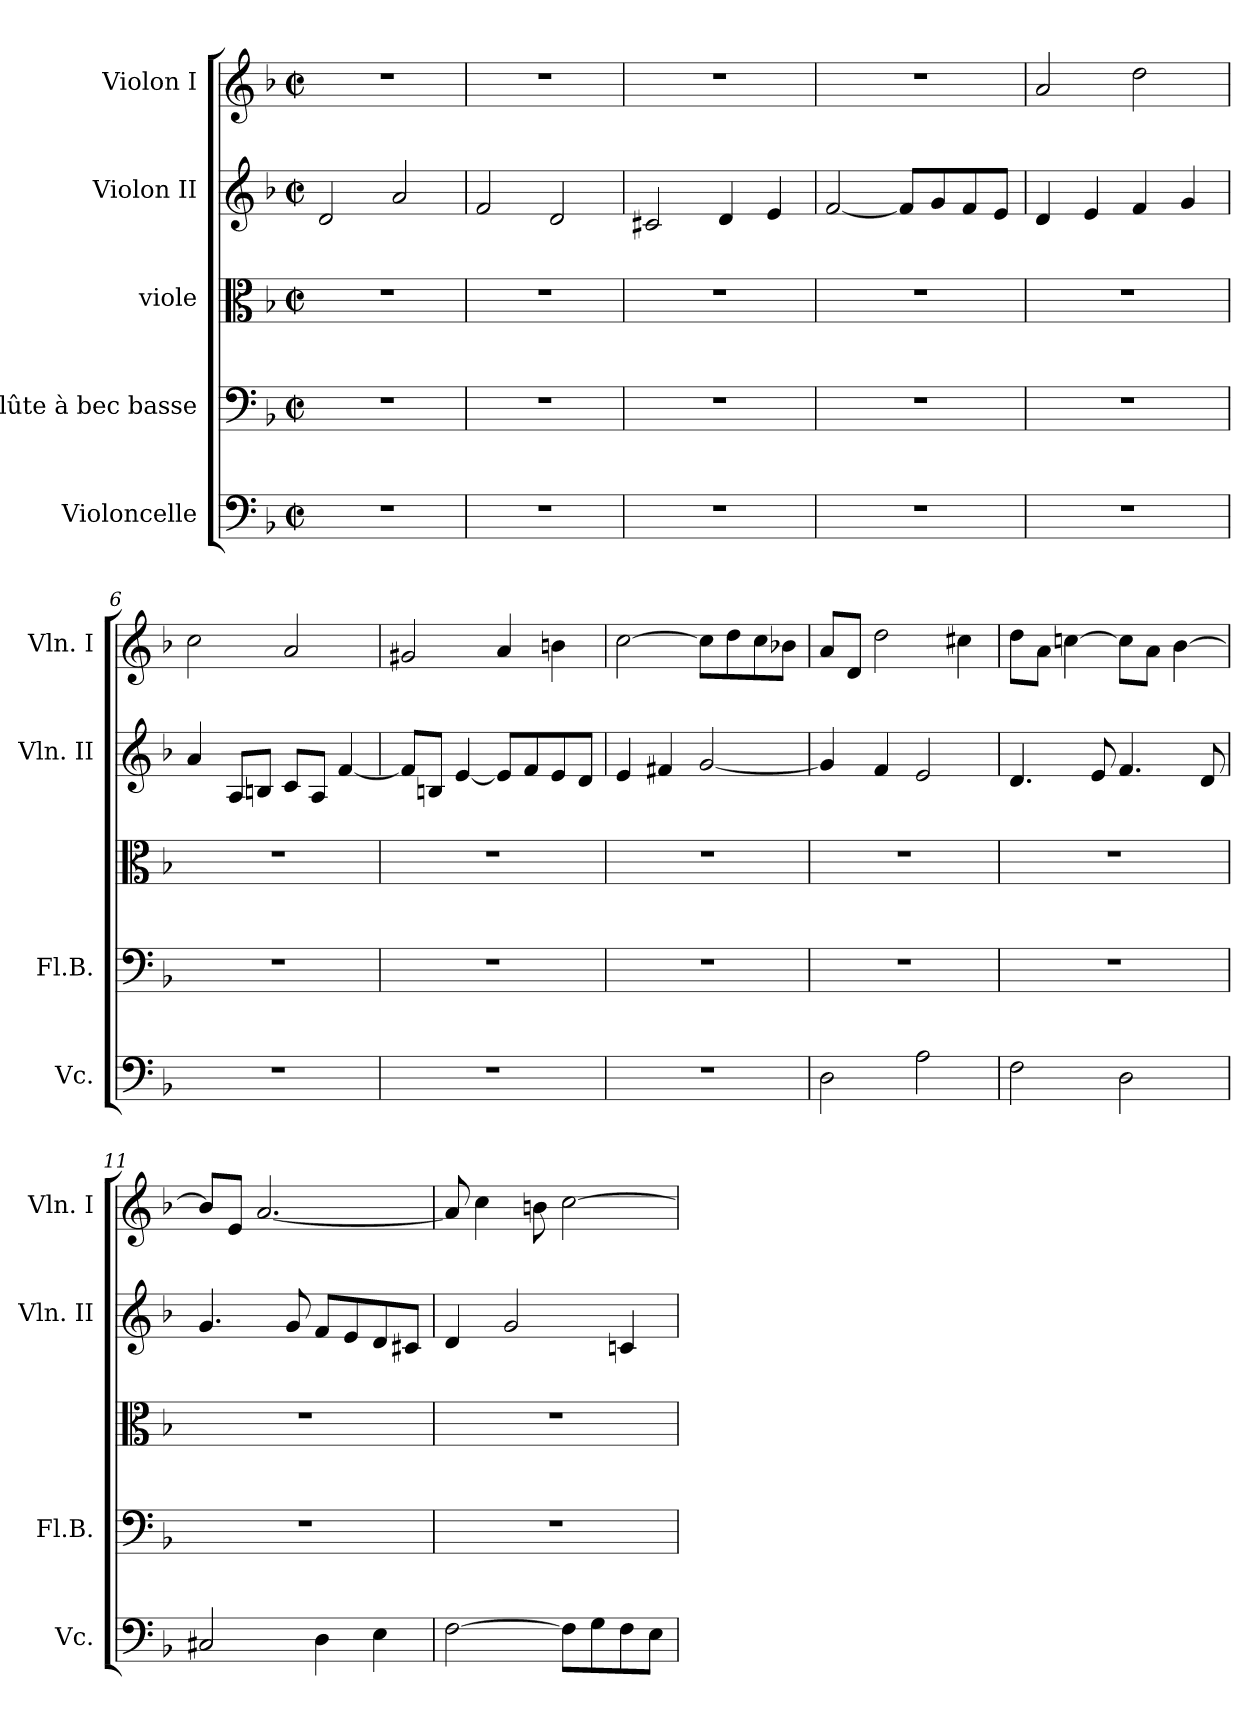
**kern	**kern	**kern	**kern	**kern
*part5	*part4	*part3	*part2	*part1
*staff5	*staff4	*staff3	*staff2	*staff1
*I"Violoncelle	*I"Flûte à bec basse	*I"viole	*I"Violon II	*I"Violon I
*I'Vc.	*I'Fl.B.	*	*I'Vln. II	*I'Vln. I
*clefF4	*clefF4	*clefC3	*clefG2	*clefG2
*	*ITrd-7c-12	*	*	*
*k[b-]	*k[b-]	*k[b-]	*k[b-]	*k[b-]
*d:	*d:	*d:	*d:	*d:
*M2/2	*M2/2	*M2/2	*M2/2	*M2/2
*met(c|)	*met(c|)	*met(c|)	*met(c|)	*met(c|)
=1	=1	=1	=1	=1
1r	1r	1r	2d/	1r
.	.	.	2a/	.
=2	=2	=2	=2	=2
1r	1r	1r	2f/	1r
.	.	.	2d/	.
=3	=3	=3	=3	=3
1r	1r	1r	2c#X/	1r
.	.	.	4d/	.
.	.	.	4e/	.
=4	=4	=4	=4	=4
1r	1r	1r	[2f/	1r
.	.	.	8f/L]	.
.	.	.	8g/	.
.	.	.	8f/	.
.	.	.	8e/J	.
=5	=5	=5	=5	=5
1r	1r	1r	4d/	2a/
.	.	.	4e/	.
.	.	.	4f/	2dd\
.	.	.	4g/	.
!!LO:LB:g=z
=6	=6	=6	=6	=6
1r	1r	1r	4a/	2cc\
.	.	.	8A/L	.
.	.	.	8Bn/J	.
.	.	.	8c/L	2a/
.	.	.	8A/J	.
.	.	.	[4f/	.
=7	=7	=7	=7	=7
1r	1r	1r	8f/L]	2g#X/
.	.	.	8Bn/J	.
.	.	.	[4e/	.
.	.	.	8e/L]	4a/
.	.	.	8f/	.
.	.	.	8e/	4bn\
.	.	.	8d/J	.
=8	=8	=8	=8	=8
1r	1r	1r	4e/	[2cc\
.	.	.	4f#X/	.
.	.	.	[2g/	8cc\L]
.	.	.	.	8dd\
.	.	.	.	8cc\
.	.	.	.	8b-X\J
=9	=9	=9	=9	=9
2D\	1r	1r	4g/]	8a/L
.	.	.	.	8d/J
.	.	.	4f/	2dd\
2A\	.	.	2e/	.
.	.	.	.	4cc#X\
=10	=10	=10	=10	=10
2F\	1r	1r	4.d/	8dd\L
.	.	.	.	8a\J
.	.	.	.	[4ccn\
.	.	.	8e/	.
2D\	.	.	4.f/	8cc\L]
.	.	.	.	8a\J
.	.	.	.	[4b-\
.	.	.	8d/	.
!!LO:PB:g=z
=11	=11	=11	=11	=11
2C#X/	1r	1r	4.g/	8b-/L]
.	.	.	.	8e/J
.	.	.	.	[2.a/
.	.	.	8g/	.
4D\	.	.	8f/L	.
.	.	.	8e/	.
4E\	.	.	8d/	.
.	.	.	8c#X/J	.
=12	=12	=12	=12	=12
[2F\	1r	1r	4d/	8a/]
.	.	.	.	4cc\
.	.	.	2g/	.
.	.	.	.	8bn\
8F\L]	.	.	.	[2cc\
8G\	.	.	.	.
8F\	.	.	4cn/	.
8E\J	.	.	.	.
=	=	=	=	=
*-	*-	*-	*-	*-
